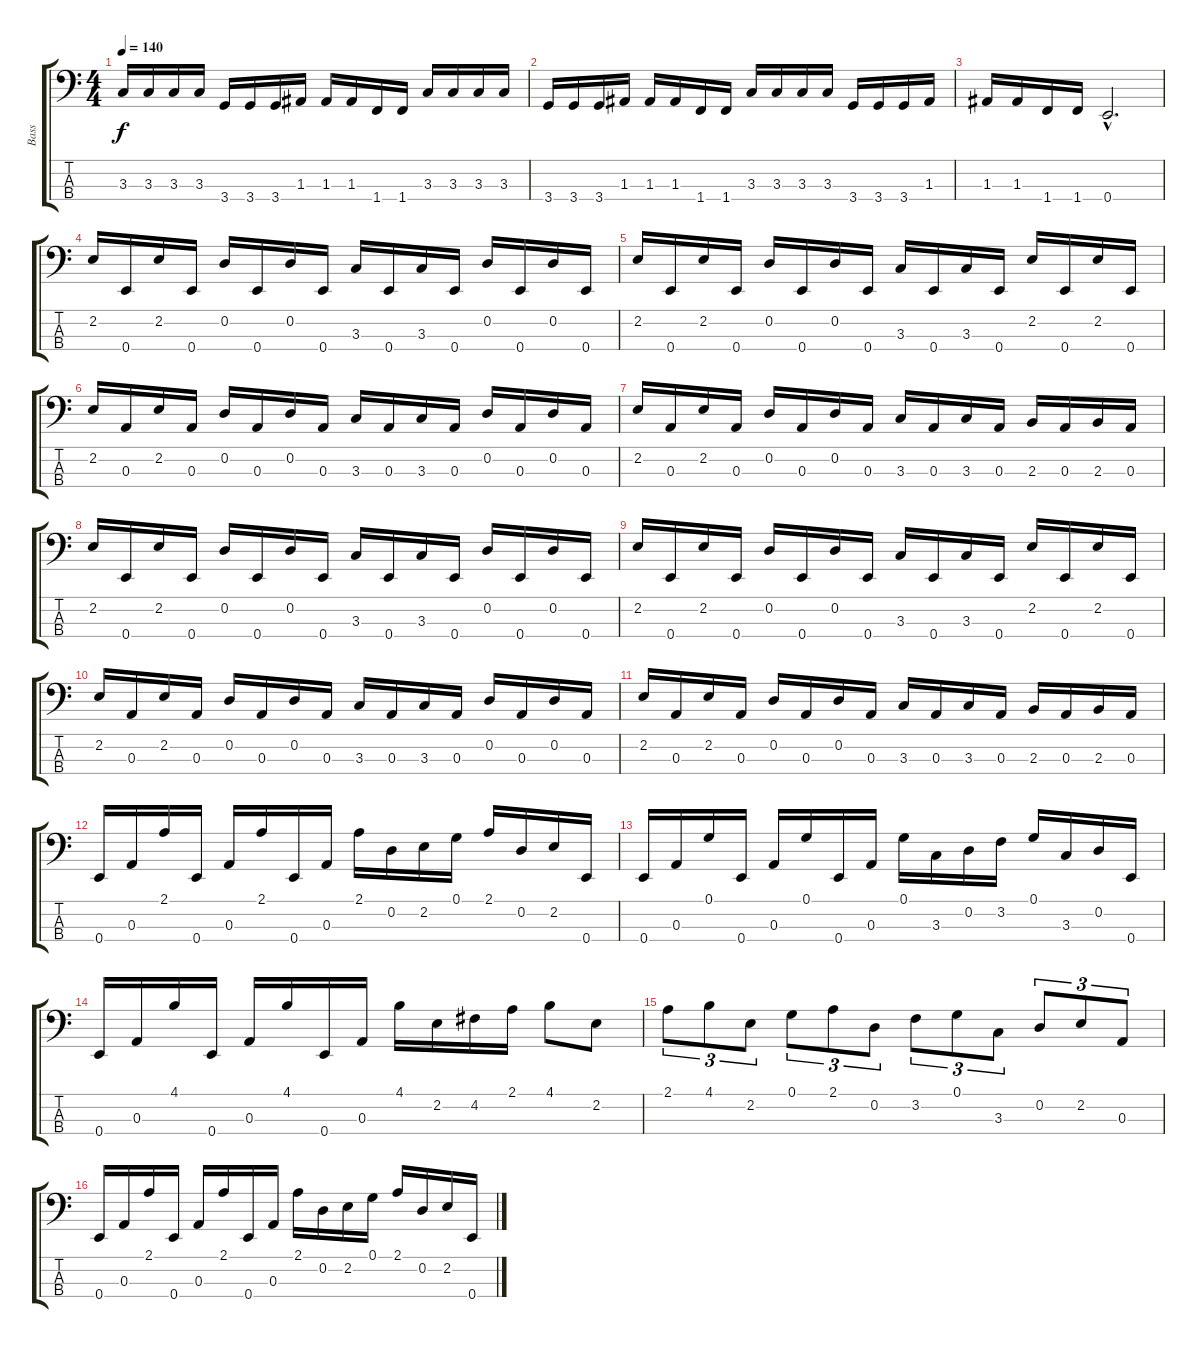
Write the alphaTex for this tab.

\track ("Bass" "Bass") {instrument electricbasspick}
\staff {score tabs}
\tuning (G2 D2 A1 E1) {hide}
\ts (4 4)
\tempo 140
\clef f4
\ks c
3.3.16{dy f} 3.3.16 3.3.16 3.3.16 3.4.16 3.4.16 3.4.16 1.3.16 1.3.16 1.3.16 1.4.16 1.4.16 3.3.16 3.3.16 3.3.16 3.3.16 |
3.4.16 3.4.16 3.4.16 1.3.16 1.3.16 1.3.16 1.4.16 1.4.16 3.3.16 3.3.16 3.3.16 3.3.16 3.4.16 3.4.16 3.4.16 1.3.16 |
1.3.16 1.3.16 1.4.16 1.4.16 0.4{hac}.2{d} |
2.2.16 0.4.16 2.2.16 0.4.16 0.2.16 0.4.16 0.2.16 0.4.16 3.3.16 0.4.16 3.3.16 0.4.16 0.2.16 0.4.16 0.2.16 0.4.16 |
2.2.16 0.4.16 2.2.16 0.4.16 0.2.16 0.4.16 0.2.16 0.4.16 3.3.16 0.4.16 3.3.16 0.4.16 2.2.16 0.4.16 2.2.16 0.4.16 |
2.2.16 0.3.16 2.2.16 0.3.16 0.2.16 0.3.16 0.2.16 0.3.16 3.3.16 0.3.16 3.3.16 0.3.16 0.2.16 0.3.16 0.2.16 0.3.16 |
2.2.16 0.3.16 2.2.16 0.3.16 0.2.16 0.3.16 0.2.16 0.3.16 3.3.16 0.3.16 3.3.16 0.3.16 2.3.16 0.3.16 2.3.16 0.3.16 |
2.2.16 0.4.16 2.2.16 0.4.16 0.2.16 0.4.16 0.2.16 0.4.16 3.3.16 0.4.16 3.3.16 0.4.16 0.2.16 0.4.16 0.2.16 0.4.16 |
2.2.16 0.4.16 2.2.16 0.4.16 0.2.16 0.4.16 0.2.16 0.4.16 3.3.16 0.4.16 3.3.16 0.4.16 2.2.16 0.4.16 2.2.16 0.4.16 |
2.2.16 0.3.16 2.2.16 0.3.16 0.2.16 0.3.16 0.2.16 0.3.16 3.3.16 0.3.16 3.3.16 0.3.16 0.2.16 0.3.16 0.2.16 0.3.16 |
2.2.16 0.3.16 2.2.16 0.3.16 0.2.16 0.3.16 0.2.16 0.3.16 3.3.16 0.3.16 3.3.16 0.3.16 2.3.16 0.3.16 2.3.16 0.3.16 |
0.4.16 0.3.16 2.1.16 0.4.16 0.3.16 2.1.16 0.4.16 0.3.16 2.1.16 0.2.16 2.2.16 0.1.16 2.1.16 0.2.16 2.2.16 0.4.16 |
0.4.16 0.3.16 0.1.16 0.4.16 0.3.16 0.1.16 0.4.16 0.3.16 0.1.16 3.3.16 0.2.16 3.2.16 0.1.16 3.3.16 0.2.16 0.4.16 |
0.4.16 0.3.16 4.1.16 0.4.16 0.3.16 4.1.16 0.4.16 0.3.16 4.1.16 2.2.16 4.2.16 2.1.16 4.1.8 2.2.8 |
2.1.8{tu (3 2)} 4.1.8{tu (3 2)} 2.2.8{tu (3 2)} 0.1.8{tu (3 2)} 2.1.8{tu (3 2)} 0.2.8{tu (3 2)} 3.2.8{tu (3 2)} 0.1.8{tu (3 2)} 3.3.8{tu (3 2)} 0.2.8{tu (3 2)} 2.2.8{tu (3 2)} 0.3.8{tu (3 2)} |
0.4.16 0.3.16 2.1.16 0.4.16 0.3.16 2.1.16 0.4.16 0.3.16 2.1.16 0.2.16 2.2.16 0.1.16 2.1.16 0.2.16 2.2.16 0.4.16
